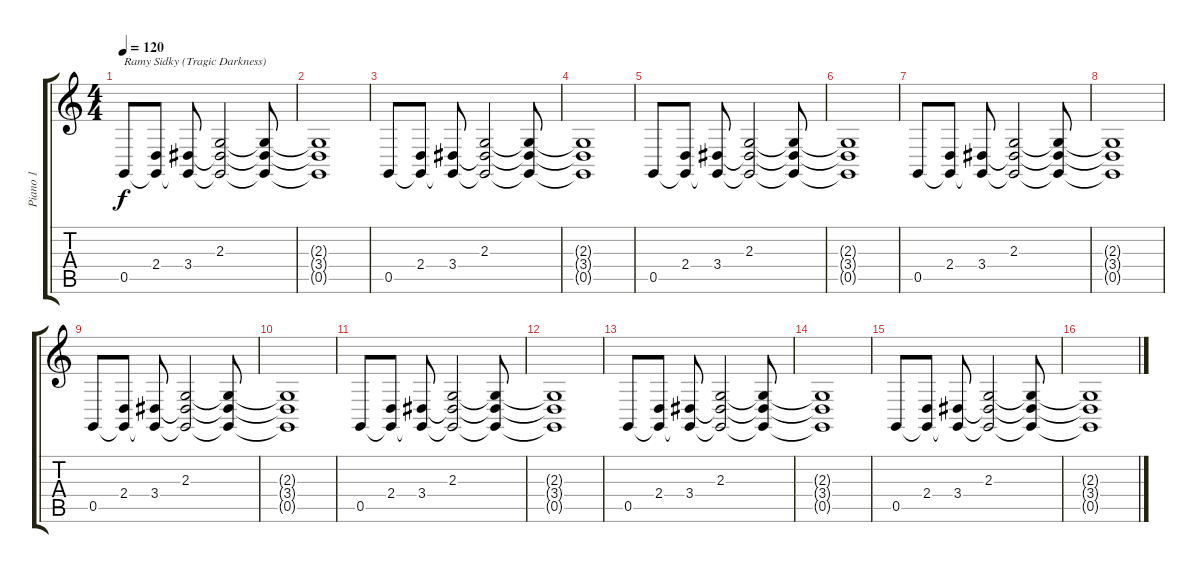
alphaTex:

\track ("Piano 1" "Piano 1") {instrument brightacousticpiano}
\staff {score tabs}
\tuning (D4 A3 F3 C3 G2 D2) {hide}
\ts (4 4)
\tempo 120
\clef g2
\ks c
0.5.8{txt "Ramy Sidky (Tragic Darkness)" dy f instrument brightacousticpiano} (2.4 0.5{t}).8 (3.4 0.5{t}).8 (2.3 3.4{t} 0.5{t}).2 (2.3{t} 3.4{t} 0.5{t}).8 |
(2.3{t} 3.4{t} 0.5{t}).1{txt ""} |
0.5.8 (2.4 0.5{t}).8 (3.4 0.5{t}).8 (2.3 3.4{t} 0.5{t}).2 (2.3{t} 3.4{t} 0.5{t}).8 |
(2.3{t} 3.4{t} 0.5{t}).1 |
0.5.8 (2.4 0.5{t}).8 (3.4 0.5{t}).8 (2.3 3.4{t} 0.5{t}).2 (2.3{t} 3.4{t} 0.5{t}).8 |
(2.3{t} 3.4{t} 0.5{t}).1 |
0.5.8 (2.4 0.5{t}).8 (3.4 0.5{t}).8 (2.3 3.4{t} 0.5{t}).2 (2.3{t} 3.4{t} 0.5{t}).8 |
(2.3{t} 3.4{t} 0.5{t}).1 |
0.5.8 (2.4 0.5{t}).8 (3.4 0.5{t}).8 (2.3 3.4{t} 0.5{t}).2 (2.3{t} 3.4{t} 0.5{t}).8 |
(2.3{t} 3.4{t} 0.5{t}).1 |
0.5.8 (2.4 0.5{t}).8 (3.4 0.5{t}).8 (2.3 3.4{t} 0.5{t}).2 (2.3{t} 3.4{t} 0.5{t}).8 |
(2.3{t} 3.4{t} 0.5{t}).1 |
0.5.8 (2.4 0.5{t}).8 (3.4 0.5{t}).8 (2.3 3.4{t} 0.5{t}).2 (2.3{t} 3.4{t} 0.5{t}).8 |
(2.3{t} 3.4{t} 0.5{t}).1 |
0.5.8 (2.4 0.5{t}).8 (3.4 0.5{t}).8 (2.3 3.4{t} 0.5{t}).2 (2.3{t} 3.4{t} 0.5{t}).8 |
(2.3{t} 3.4{t} 0.5{t}).1
